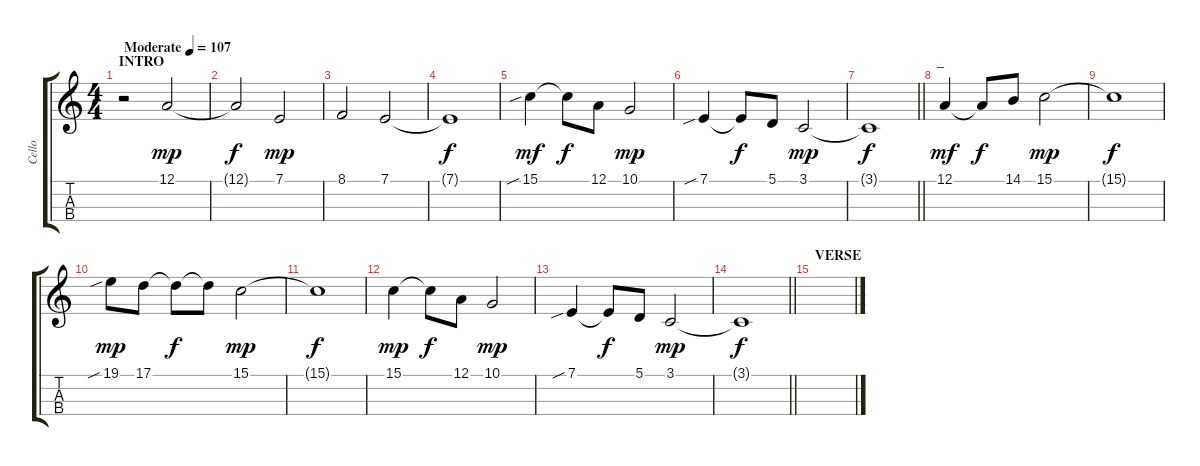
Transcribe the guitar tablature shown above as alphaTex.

\track ("Cello" "Cello") {instrument cello}
\staff {score tabs}
\tuning (A3 D3 G2 C2) {hide}
\ts (4 4)
\section ("" "INTRO")
\tempo (107 "Moderate")
\clef g2
\ks c
r.2{dy mp volume 0 instrument cello} 12.1.2{volume 16} |
12.1{t}.2{dy f} 7.1.2{dy mp} |
8.1.2 7.1.2 |
7.1{t}.1{dy f} |
15.1{sib}.4{dy mf} 15.1{t}.8{dy f} 12.1.8 10.1.2{dy mp} |
7.1{sib}.4 7.1{t}.8{dy f} 5.1.8 3.1.2{dy mp} |
\barLineRight lightlight
3.1{t}.1{dy f volume 6} |
\section ("" "_")
12.1.4{dy mf volume 16} 12.1{t}.8{dy f} 14.1.8 15.1.2{dy mp} |
15.1{t}.1{dy f} |
19.1{sib}.8{dy mp} 17.1.8 17.1{t}.8{dy f} 17.1{t}.8 15.1.2{dy mp} |
15.1{t}.1{dy f} |
15.1.4{dy mp} 15.1{t}.8{dy f} 12.1.8 10.1.2{dy mp} |
7.1{sib}.4 7.1{t}.8{dy f} 5.1.8 3.1.2{dy mp volume 0} |
\barLineRight lightlight
3.1{t}.1{dy f} |
\section ("" "VERSE")
